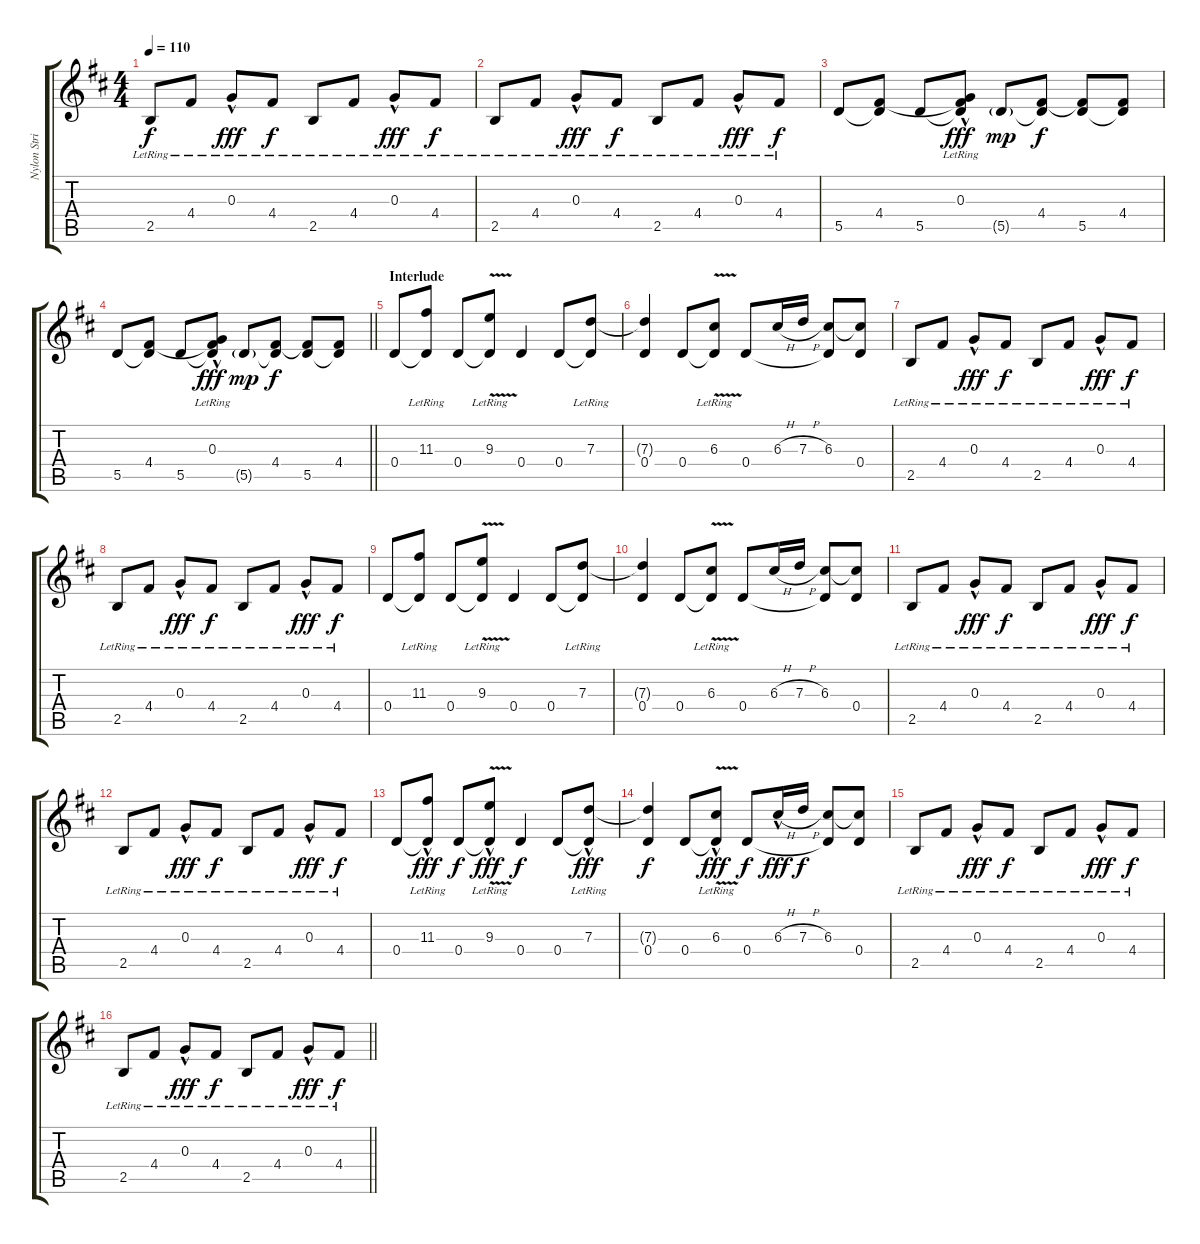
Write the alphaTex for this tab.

\track ("Nylon Stringed Acoustic" "Nylon Stri") {instrument acousticguitarnylon}
\staff {score tabs}
\tuning (E4 B3 G3 D3 A2 E2) {hide}
\ts (4 4)
\tempo 110
\clef g2
\ks d
2.5{lr}.8{dy f} 4.4{lr}.8 0.3{hac lr}.8{dy fff} 4.4{lr}.8{dy f} 2.5{lr}.8 4.4{lr}.8 0.3{hac lr}.8{dy fff} 4.4{lr}.8{dy f} |
2.5{lr}.8 4.4{lr}.8 0.3{hac lr}.8{dy fff} 4.4{lr}.8{dy f} 2.5{lr}.8 4.4{lr}.8 0.3{hac lr}.8{dy fff} 4.4{lr}.8{dy f} |
5.5.8 (4.4 5.5{t}).8 5.5.8 (0.3{hac lr} 4.4{t} 5.5{t}).8{dy fff} 5.5{g}.8{dy mp} (4.4 5.5{t}).8{dy f} (4.4{t} 5.5).8 (4.4 5.5{t}).8 |
\barLineRight lightlight
5.5.8 (4.4 5.5{t}).8 5.5.8 (0.3{hac lr} 4.4{t} 5.5{t}).8{dy fff} 5.5{g}.8{dy mp} (4.4 5.5{t}).8{dy f} (4.4{t} 5.5).8 (4.4 5.5{t}).8 |
\section ("" "Interlude")
0.4.8 (11.3{lr} 0.4{t}).8 0.4.8 (9.3{v lr} 0.4{t}).8 0.4.4 0.4.8 (7.3{lr} 0.4{t}).8 |
(7.3{t} 0.4).4 0.4.8 (6.3{v lr} 0.4{t}).8 0.4.8 6.3{h}.16 7.3{h}.16 (6.3 0.4{t}).8 (6.3{t} 0.4).8 |
2.5{lr}.8 4.4{lr}.8 0.3{hac lr}.8{dy fff} 4.4{lr}.8{dy f} 2.5{lr}.8 4.4{lr}.8 0.3{hac lr}.8{dy fff} 4.4{lr}.8{dy f} |
2.5{lr}.8 4.4{lr}.8 0.3{hac lr}.8{dy fff} 4.4{lr}.8{dy f} 2.5{lr}.8 4.4{lr}.8 0.3{hac lr}.8{dy fff} 4.4{lr}.8{dy f} |
0.4.8 (11.3{lr} 0.4{t}).8 0.4.8 (9.3{v lr} 0.4{t}).8 0.4.4 0.4.8 (7.3{lr} 0.4{t}).8 |
(7.3{t} 0.4).4 0.4.8 (6.3{v lr} 0.4{t}).8 0.4.8 6.3{h}.16 7.3{h}.16 (6.3 0.4{t}).8 (6.3{t} 0.4).8 |
2.5{lr}.8 4.4{lr}.8 0.3{hac lr}.8{dy fff} 4.4{lr}.8{dy f} 2.5{lr}.8 4.4{lr}.8 0.3{hac lr}.8{dy fff} 4.4{lr}.8{dy f} |
2.5{lr}.8 4.4{lr}.8 0.3{hac lr}.8{dy fff} 4.4{lr}.8{dy f} 2.5{lr}.8 4.4{lr}.8 0.3{hac lr}.8{dy fff} 4.4{lr}.8{dy f} |
0.4.8 (11.3{hac lr} 0.4{t}).8{dy fff} 0.4.8{dy f} (9.3{v hac lr} 0.4{t}).8{dy fff} 0.4.4{dy f} 0.4.8 (7.3{hac lr} 0.4{t}).8{dy fff} |
(7.3{t} 0.4).4{dy f} 0.4.8 (6.3{v hac lr} 0.4{t}).8{dy fff} 0.4.8{dy f} 6.3{h hac}.16{dy fff} 7.3{h}.16{dy f} (6.3 0.4{t}).8 (6.3{t} 0.4).8 |
2.5{lr}.8 4.4{lr}.8 0.3{hac lr}.8{dy fff} 4.4{lr}.8{dy f} 2.5{lr}.8 4.4{lr}.8 0.3{hac lr}.8{dy fff} 4.4{lr}.8{dy f} |
\barLineRight lightlight
2.5{lr}.8 4.4{lr}.8 0.3{hac lr}.8{dy fff} 4.4{lr}.8{dy f} 2.5{lr}.8 4.4{lr}.8 0.3{hac lr}.8{dy fff} 4.4{lr}.8{dy f}
